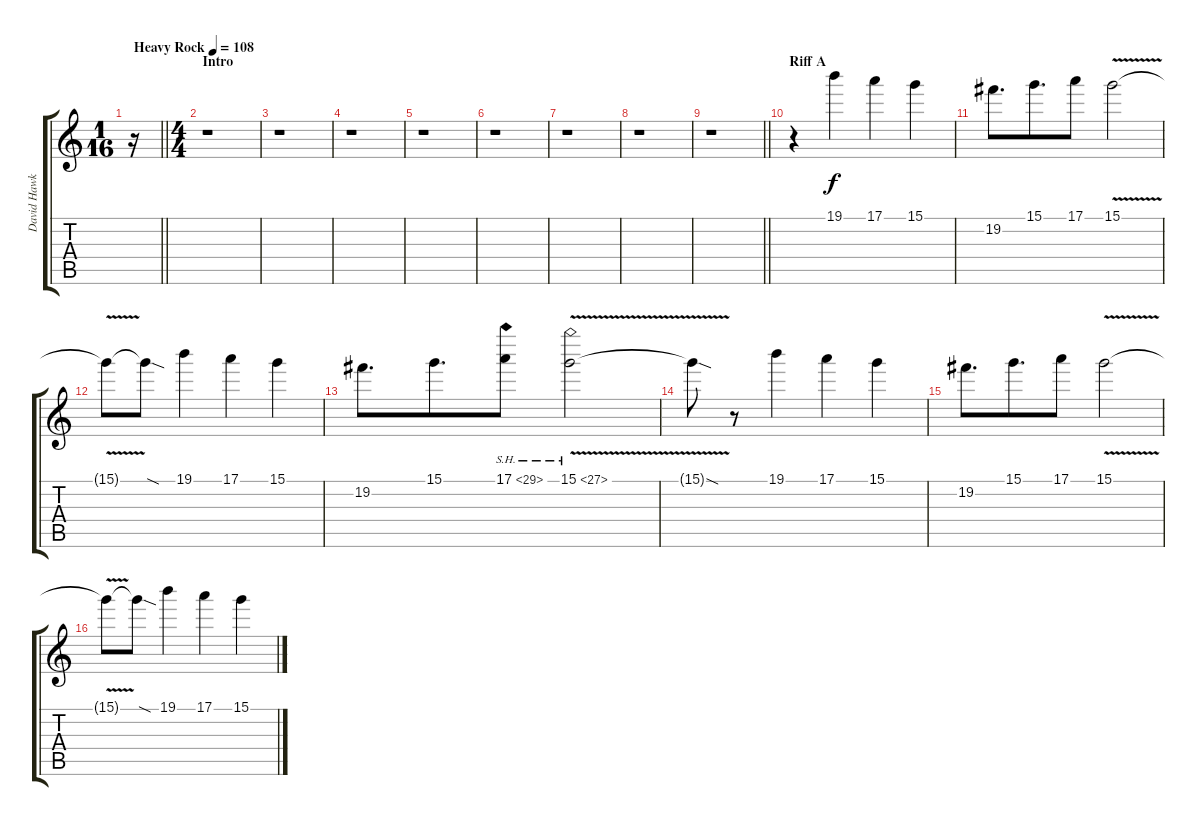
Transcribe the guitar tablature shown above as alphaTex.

\track ("David Hawkins" "David Hawk") {instrument distortionguitar}
\staff {score tabs}
\tuning (E4 B3 G3 D3 A2 E2) {hide}
\ts (1 16)
\tempo (108 "Heavy Rock")
\clef g2
\barLineRight lightlight
\ks c
r.16{dy f instrument distortionguitar} |
\ts (4 4)
\section ("" "Intro")
r.1 |
r.1 |
r.1 |
r.1 |
r.1 |
r.1 |
r.1 |
\barLineRight lightlight
r.1 |
\section ("" "Riff A")
r.4 19.1.4 17.1.4 15.1.4 |
19.2.8{d} 15.1.8{d beam merge} 17.1.8 15.1{v}.2 |
15.1{t}.8 15.1{sod t}.8 19.1.4 17.1.4 15.1.4 |
19.2.8{d} 15.1.8{d beam merge} 17.1{sh 12}.8 15.1{sh 12 v}.2 |
15.1{sod t}.8 r.8 19.1.4 17.1.4 15.1.4 |
19.2.8{d} 15.1.8{d beam merge} 17.1.8 15.1{v}.2 |
15.1{t}.8 15.1{sod t}.8 19.1.4 17.1.4 15.1.4
